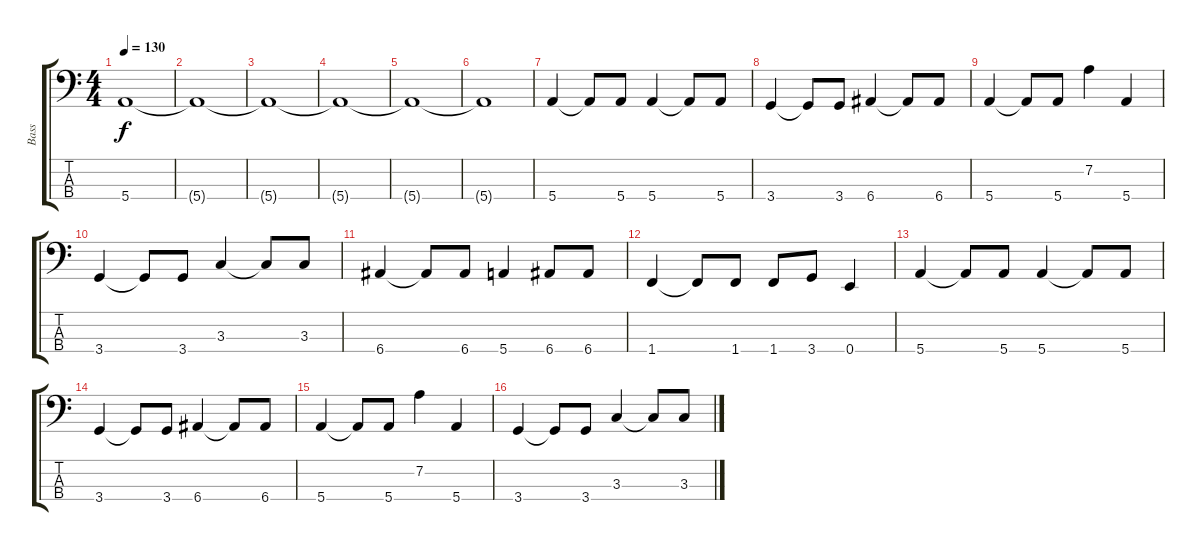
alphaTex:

\track ("Bass" "Bass") {instrument electricbassfinger}
\staff {score tabs}
\tuning (G2 D2 A1 E1) {hide}
\ts (4 4)
\tempo 130
\clef f4
\ks c
5.4.1{dy f} |
5.4{t}.1 |
5.4{t}.1 |
5.4{t}.1 |
5.4{t}.1 |
5.4{t}.1 |
5.4.4 5.4{t}.8 5.4.8 5.4.4 5.4{t}.8 5.4.8 |
3.4.4 3.4{t}.8 3.4.8 6.4.4 6.4{t}.8 6.4.8 |
5.4.4 5.4{t}.8 5.4.8 7.2.4 5.4.4 |
3.4.4 3.4{t}.8 3.4.8 3.3.4 3.3{t}.8 3.3.8 |
6.4.4 6.4{t}.8 6.4.8 5.4.4 6.4.8 6.4.8 |
1.4.4 1.4{t}.8 1.4.8 1.4.8 3.4.8 0.4.4 |
5.4.4 5.4{t}.8 5.4.8 5.4.4 5.4{t}.8 5.4.8 |
3.4.4 3.4{t}.8 3.4.8 6.4.4 6.4{t}.8 6.4.8 |
5.4.4 5.4{t}.8 5.4.8 7.2.4 5.4.4 |
3.4.4 3.4{t}.8 3.4.8 3.3.4 3.3{t}.8 3.3.8
